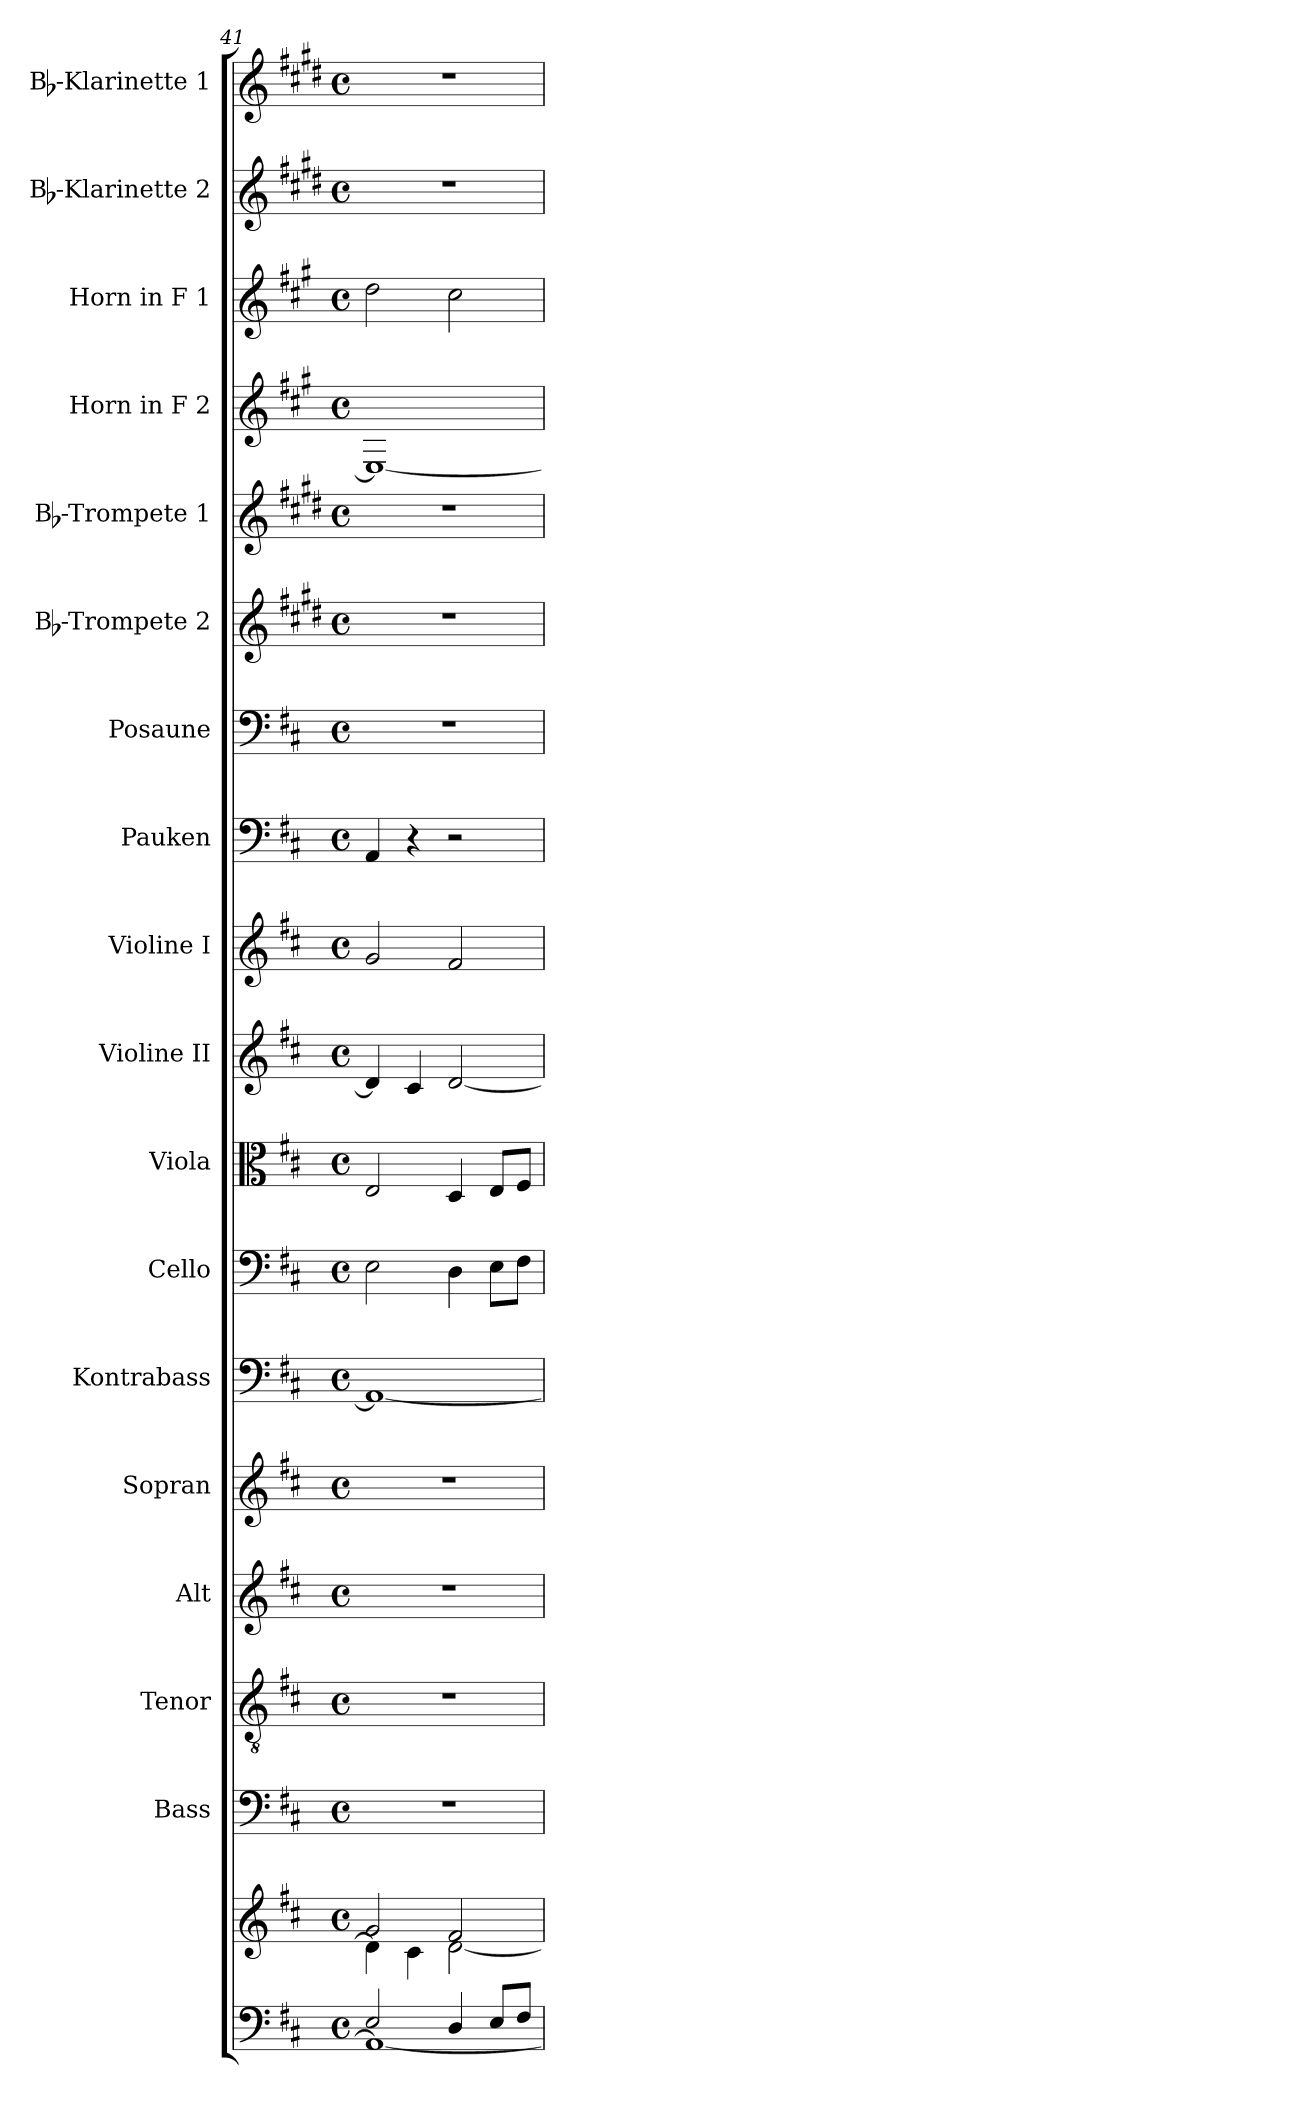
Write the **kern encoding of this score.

**kern	**kern	**kern	**kern	**kern	**kern	**kern	**kern	**kern	**kern	**kern	**kern	**kern	**kern	**kern	**kern	**kern	**kern	**kern
*part18	*part18	*part17	*part16	*part15	*part14	*part13	*part12	*part11	*part10	*part9	*part8	*part7	*part6	*part5	*part4	*part3	*part2	*part1
*staff19	*staff18	*staff17	*staff16	*staff15	*staff14	*staff13	*staff12	*staff11	*staff10	*staff9	*staff8	*staff7	*staff6	*staff5	*staff4	*staff3	*staff2	*staff1
*	*	*I"Bass	*I"Tenor	*I"Alt	*I"Sopran	*I"Kontrabass	*I"Cello	*I"Viola	*I"Violine II	*I"Violine I	*I"Pauken	*I"Posaune	*I"Bb-Trompete 2	*I"Bb-Trompete 1	*I"Horn in F 2	*I"Horn in F 1	*I"Bb-Klarinette 2	*I"Bb-Klarinette 1
*	*	*I'B.	*I'T.	*I'A.	*I'S.	*I'Kb.	*	*I'Vla.	*I'Vl. II	*I'Vl. I	*I'Pk.	*I'Pos.	*I'Bb Trp. 2	*I'Bb Trp. 1	*	*	*I'Bb Kl. 2	*I'Bb Kl. 1
*clefF4	*clefG2	*clefF4	*clefGv2	*clefG2	*clefG2	*clefF4	*clefF4	*clefC3	*clefG2	*clefG2	*clefF4	*clefF4	*clefG2	*clefG2	*clefG2	*clefG2	*clefG2	*clefG2
*	*	*	*	*	*	*ITrd7c12	*	*	*	*	*	*	*ITrd1c2	*ITrd1c2	*ITrd4c7	*ITrd4c7	*ITrd1c2	*ITrd1c2
*k[f#c#]	*k[f#c#]	*k[f#c#]	*k[f#c#]	*k[f#c#]	*k[f#c#]	*k[f#c#]	*k[f#c#]	*k[f#c#]	*k[f#c#]	*k[f#c#]	*k[f#c#]	*k[f#c#]	*k[f#c#]	*k[f#c#]	*k[f#c#]	*k[f#c#]	*k[f#c#]	*k[f#c#]
*D:	*D:	*D:	*D:	*D:	*D:	*D:	*D:	*D:	*D:	*D:	*D:	*D:	*D:	*D:	*D:	*D:	*D:	*D:
*M4/4	*M4/4	*M4/4	*M4/4	*M4/4	*M4/4	*M4/4	*M4/4	*M4/4	*M4/4	*M4/4	*M4/4	*M4/4	*M4/4	*M4/4	*M4/4	*M4/4	*M4/4	*M4/4
*met(c)	*met(c)	*met(c)	*met(c)	*met(c)	*met(c)	*met(c)	*met(c)	*met(c)	*met(c)	*met(c)	*met(c)	*met(c)	*met(c)	*met(c)	*met(c)	*met(c)	*met(c)	*met(c)
=41	=41	=41	=41	=41	=41	=41	=41	=41	=41	=41	=41	=41	=41	=41	=41	=41	=41	=41
*^	*^	*	*	*	*	*	*	*	*	*	*	*	*	*	*	*	*	*
2E/	1AA_	2g/	4d\]	1r	1r	1r	1r	1AAA_	2E\	2E/	4d/]	2g/	4AA/	1r	1r	1r	1AA_	2g\	1r	1r
.	.	.	4c#\	.	.	.	.	.	.	.	4c#/	.	4r	.	.	.	.	.	.	.
4D/	.	2f#/	[<2d\	.	.	.	.	.	4D\	4D/	[2d/	2f#/	2r	.	.	.	.	2f#\	.	.
8E/L	.	.	.	.	.	.	.	.	8E\L	8E/L	.	.	.	.	.	.	.	.	.	.
8F#/J	.	.	.	.	.	.	.	.	8F#\J	8F#/J	.	.	.	.	.	.	.	.	.	.
*v	*v	*	*	*	*	*	*	*	*	*	*	*	*	*	*	*	*	*	*	*
*	*v	*v	*	*	*	*	*	*	*	*	*	*	*	*	*	*	*	*	*
=	=	=	=	=	=	=	=	=	=	=	=	=	=	=	=	=	=	=
*-	*-	*-	*-	*-	*-	*-	*-	*-	*-	*-	*-	*-	*-	*-	*-	*-	*-	*-
